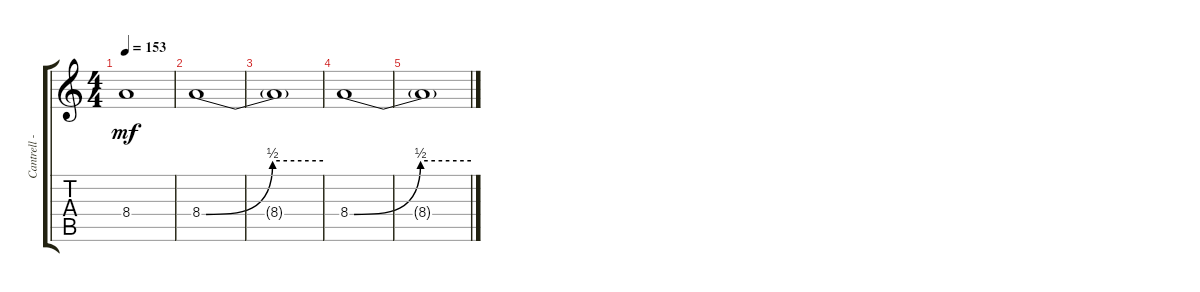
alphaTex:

\track ("Cantrell - low bend (played live)" "Cantrell -") {instrument overdrivenguitar}
\staff {score tabs}
\tuning (Eb4 Bb3 Gb3 Db3 Ab2 Db2) {hide}
\ts (4 4)
\tempo 153
\clef g2
\ks c
8.4{t}.1{dy mf} |
8.4{be (custom 0 0 2 0 35 2 60 2)}.1 |
8.4{t}.1 |
8.4{be (custom 0 0 2 0 35 2 60 2)}.1 |
8.4{t}.1
